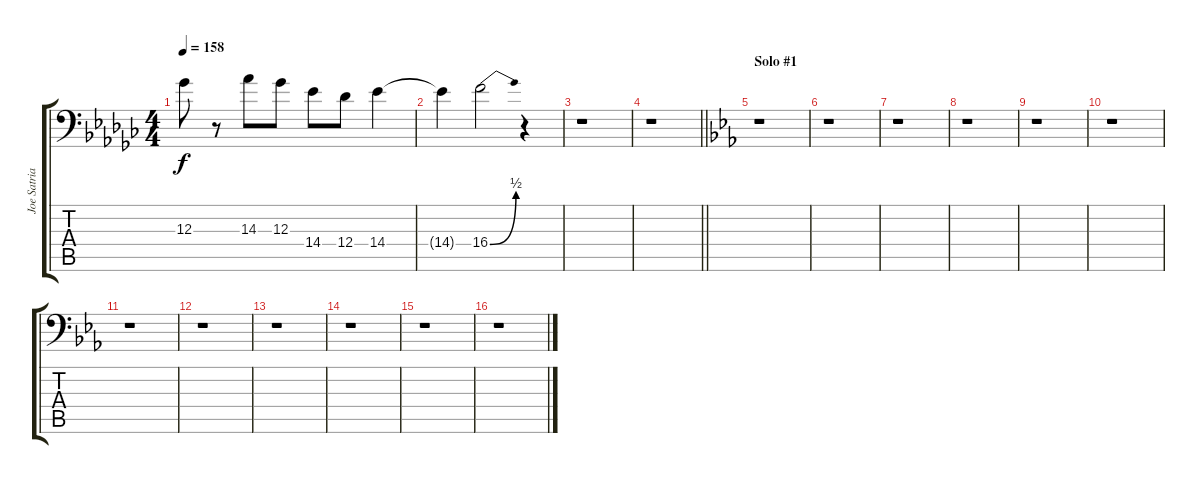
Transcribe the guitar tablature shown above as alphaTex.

\track ("Joe Satriani (Octave)" "Joe Satria") {instrument overdrivenguitar}
\staff {score tabs}
\tuning (Eb3 Bb2 Gb2 Db2 Ab1 Eb1) {hide}
\ts (4 4)
\tempo 158
\clef f4
\ks gb
12.3.8{dy f} r.8 14.3.8 12.3.8 14.4.8 12.4.8 14.4.4 |
14.4{t}.4 16.4{be (bend 0 0 60 2)}.2 r.4 |
r.1 |
\barLineRight lightlight
r.1 |
\section ("" "Solo #1")
\ks eb
r.1 |
r.1 |
r.1 |
r.1 |
r.1 |
r.1 |
r.1 |
r.1 |
r.1 |
r.1 |
r.1 |
r.1
